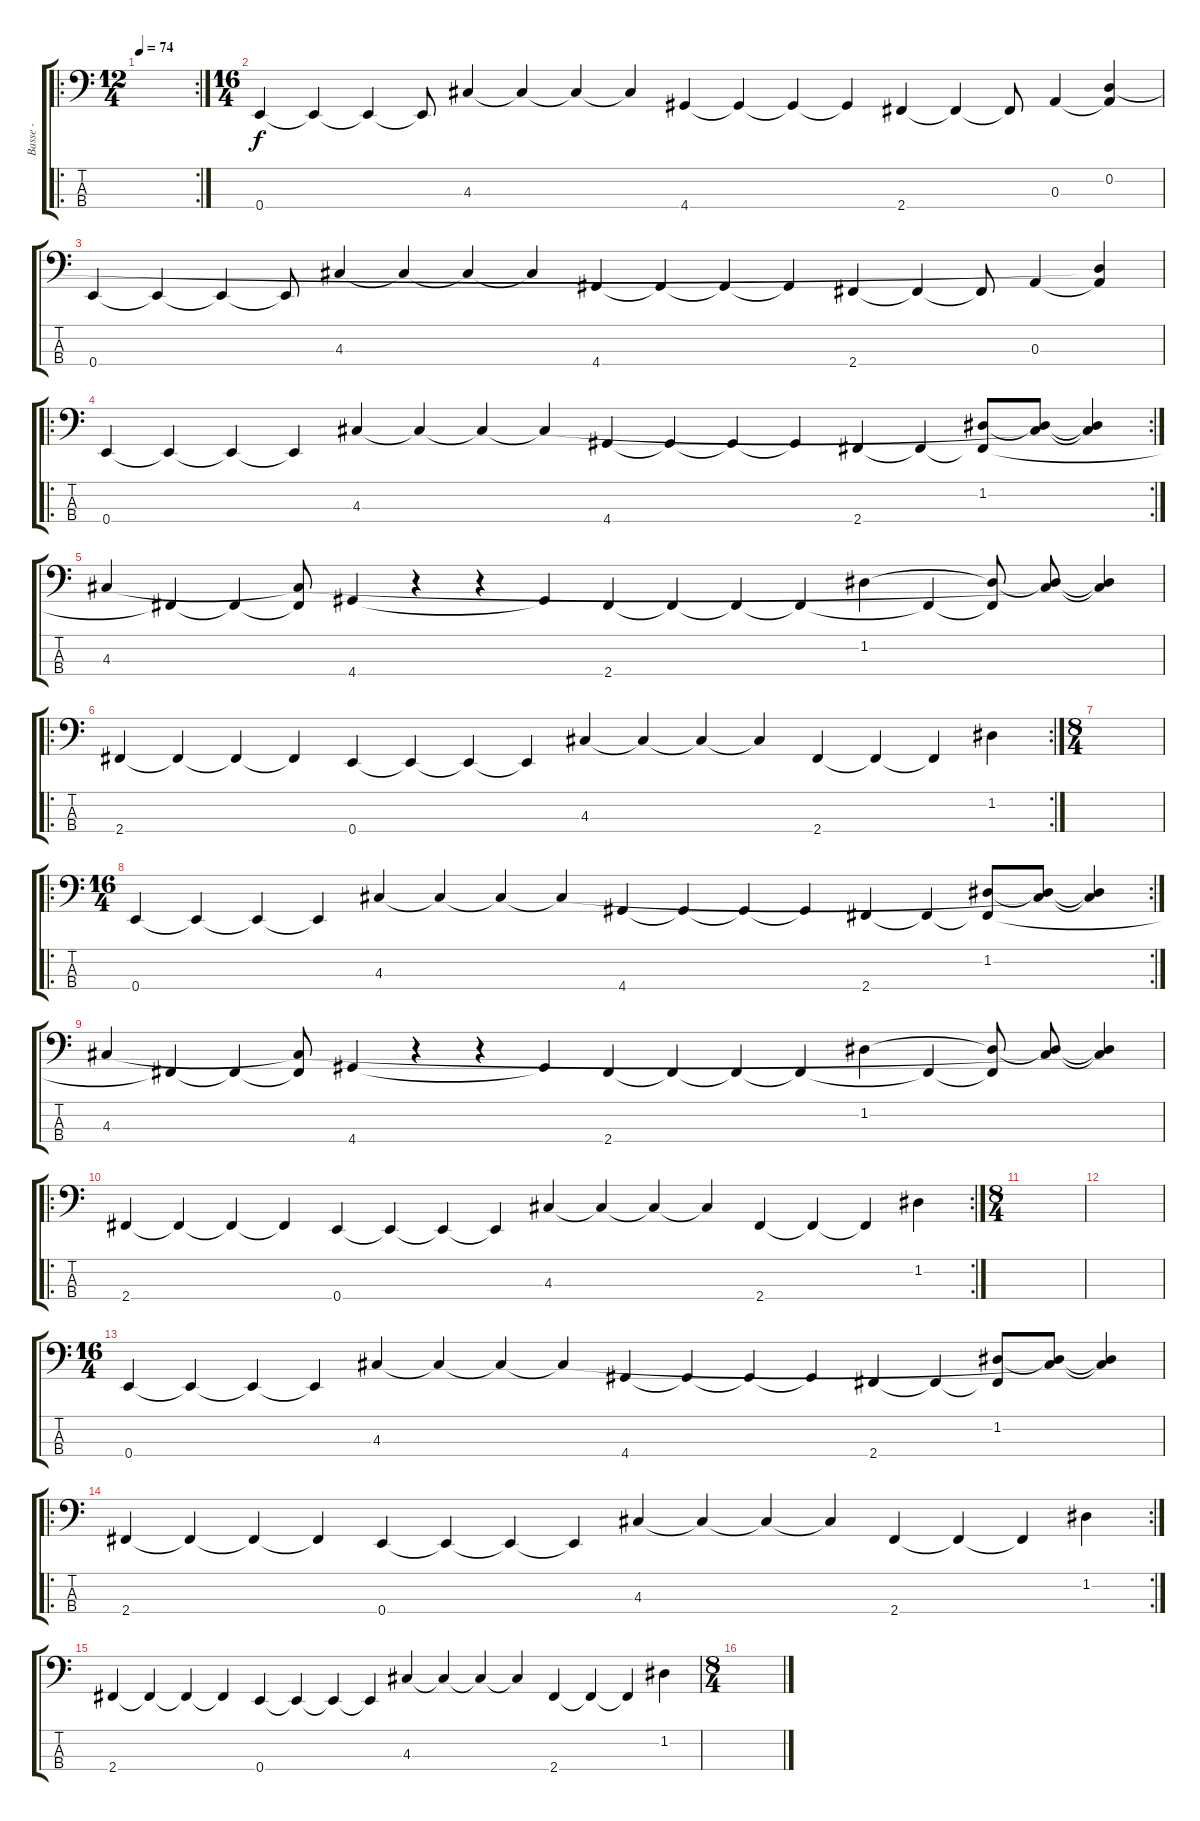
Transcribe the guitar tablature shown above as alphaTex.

\track ("Basse - " "Basse - ") {instrument electricbassfinger}
\staff {score tabs}
\tuning (G2 D2 A1 E1) {hide}
\ro
\rc 2
\ts (12 4)
\tempo 74
\clef f4
\ks c
|
\ts (16 4)
0.4.4 0.4{t}.4 0.4{t}.4 0.4{t}.8 4.3.4 4.3{t}.4 4.3{t}.4 4.3{t}.4 4.4.4 4.4{t}.4 4.4{t}.4 4.4{t}.4 2.4.4 2.4{t}.4 2.4{t}.8 0.3.4 (0.2 0.3{t}).4 |
0.4.4 0.4{t}.4 0.4{t}.4 0.4{t}.8 4.3.4 4.3{t}.4 4.3{t}.4 4.3{t}.4 4.4.4 4.4{t}.4 4.4{t}.4 4.4{t}.4 2.4.4 2.4{t}.4 2.4{t}.8 0.3.4 (0.2{t} 0.3{t}).4 |
\ro
\rc 2
0.4.4 0.4{t}.4 0.4{t}.4 0.4{t}.4 4.3.4 4.3{t}.4 4.3{t}.4 4.3{t}.4 4.4.4 4.4{t}.4 4.4{t}.4 4.4{t}.4 2.4.4 2.4{t}.4 (1.2 2.4{t}).8 (1.2{t} 4.3{t}).8 (1.2{t} 4.3{t}).4 |
4.3.4 2.4{t}.4 2.4{t}.4 (4.3{t} 2.4{t}).8 4.4.4 r.4 r.4 4.4{t}.4 2.4.4 2.4{t}.4 2.4{t}.4 2.4{t}.4 1.2.4 2.4{t}.4 (1.2{t} 2.4{t}).8 (1.2{t} 4.3{t}).8 (1.2{t} 4.3{t}).4 |
\ro
\rc 2
2.4.4 2.4{t}.4 2.4{t}.4 2.4{t}.4 0.4.4 0.4{t}.4 0.4{t}.4 0.4{t}.4 4.3.4 4.3{t}.4 4.3{t}.4 4.3{t}.4 2.4.4 2.4{t}.4 2.4{t}.4 1.2.4 |
\ts (8 4)
|
\ro
\rc 2
\ts (16 4)
0.4.4 0.4{t}.4 0.4{t}.4 0.4{t}.4 4.3.4 4.3{t}.4 4.3{t}.4 4.3{t}.4 4.4.4 4.4{t}.4 4.4{t}.4 4.4{t}.4 2.4.4 2.4{t}.4 (1.2 2.4{t}).8 (1.2{t} 4.3{t}).8 (1.2{t} 4.3{t}).4 |
4.3.4 2.4{t}.4 2.4{t}.4 (4.3{t} 2.4{t}).8 4.4.4 r.4 r.4 4.4{t}.4 2.4.4 2.4{t}.4 2.4{t}.4 2.4{t}.4 1.2.4 2.4{t}.4 (1.2{t} 2.4{t}).8 (1.2{t} 4.3{t}).8 (1.2{t} 4.3{t}).4 |
\ro
\rc 2
2.4.4 2.4{t}.4 2.4{t}.4 2.4{t}.4 0.4.4 0.4{t}.4 0.4{t}.4 0.4{t}.4 4.3.4 4.3{t}.4 4.3{t}.4 4.3{t}.4 2.4.4 2.4{t}.4 2.4{t}.4 1.2.4 |
\ts (8 4)
|
|
\ts (16 4)
0.4.4 0.4{t}.4 0.4{t}.4 0.4{t}.4 4.3.4 4.3{t}.4 4.3{t}.4 4.3{t}.4 4.4.4 4.4{t}.4 4.4{t}.4 4.4{t}.4 2.4.4 2.4{t}.4 (1.2 2.4{t}).8 (1.2{t} 4.3{t}).8 (1.2{t} 4.3{t}).4 |
\ro
\rc 2
2.4.4 2.4{t}.4 2.4{t}.4 2.4{t}.4 0.4.4 0.4{t}.4 0.4{t}.4 0.4{t}.4 4.3.4 4.3{t}.4 4.3{t}.4 4.3{t}.4 2.4.4 2.4{t}.4 2.4{t}.4 1.2.4 |
2.4.4 2.4{t}.4 2.4{t}.4 2.4{t}.4 0.4.4 0.4{t}.4 0.4{t}.4 0.4{t}.4 4.3.4 4.3{t}.4 4.3{t}.4 4.3{t}.4 2.4.4 2.4{t}.4 2.4{t}.4 1.2.4 |
\ts (8 4)
